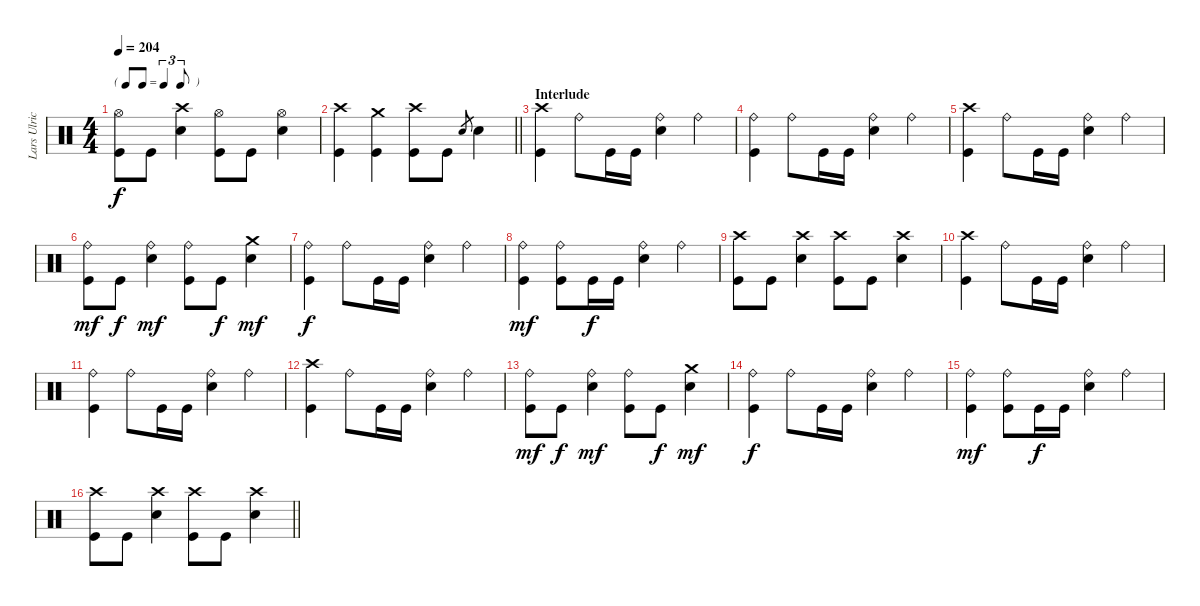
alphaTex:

\track ("Lars Ulrich" "Lars Ulric") {instrument percussion}
\staff {score}
\articulation defaults
\ts (4 4)
\tf triplet8th
\tempo 204
\clef neutral
\ks c
("Hi-Hat (open)" "Kick (hit)").8{dy f} "Kick (hit)".8 ("Crash high (hit)" "Snare (hit) 2").4 ("Hi-Hat (open)" "Kick (hit)").8 "Kick (hit)".8 ("Hi-Hat (open)" "Snare (hit) 2").4 |
\barLineRight lightlight
("Crash high (hit)" "Kick (hit)").4 ("Crash medium (hit)" "Kick (hit)").4 ("Crash high (hit)" "Kick (hit)").8 "Kick (hit)".8 "Snare (hit) 2".8{gr} "Snare (hit) 2".4 |
\section ("" "Interlude")
("Crash high (hit)" "Kick (hit)").4 "Ride (bell)".8 "Kick (hit)".16 "Kick (hit)".16 ("Ride (bell)" "Snare (hit) 2").4 "Ride (bell)".4 |
("Ride (bell)" "Kick (hit)").4 "Ride (bell)".8 "Kick (hit)".16 "Kick (hit)".16 ("Ride (bell)" "Snare (hit) 2").4 "Ride (bell)".4 |
("Crash high (hit)" "Kick (hit)").4 "Ride (bell)".8 "Kick (hit)".16 "Kick (hit)".16 ("Ride (bell)" "Snare (hit) 2").4 "Ride (bell)".4 |
("Ride (bell)" "Kick (hit)").8{dy mf} "Kick (hit)".8{dy f} ("Ride (bell)" "Snare (hit) 2").4{dy mf} ("Ride (bell)" "Kick (hit)").8 "Kick (hit)".8{dy f} ("Crash medium (hit)" "Snare (hit) 2").4{dy mf} |
("Ride (bell)" "Kick (hit)").4{dy f} "Ride (bell)".8 "Kick (hit)".16 "Kick (hit)".16 ("Ride (bell)" "Snare (hit) 2").4 "Ride (bell)".4 |
("Ride (bell)" "Kick (hit)").4{dy mf} ("Ride (bell)" "Kick (hit)").8 "Kick (hit)".16{dy f} "Kick (hit)".16 ("Ride (bell)" "Snare (hit) 2").4 "Ride (bell)".4 |
("Crash high (hit)" "Kick (hit)").8 "Kick (hit)".8 ("Crash high (hit)" "Snare (hit) 2").4 ("Crash high (hit)" "Kick (hit)").8 "Kick (hit)".8 ("Crash high (hit)" "Snare (hit) 2").4 |
("Crash high (hit)" "Kick (hit)").4 "Ride (bell)".8 "Kick (hit)".16 "Kick (hit)".16 ("Ride (bell)" "Snare (hit) 2").4 "Ride (bell)".4 |
("Ride (bell)" "Kick (hit)").4 "Ride (bell)".8 "Kick (hit)".16 "Kick (hit)".16 ("Ride (bell)" "Snare (hit) 2").4 "Ride (bell)".4 |
("Crash high (hit)" "Kick (hit)").4 "Ride (bell)".8 "Kick (hit)".16 "Kick (hit)".16 ("Ride (bell)" "Snare (hit) 2").4 "Ride (bell)".4 |
("Ride (bell)" "Kick (hit)").8{dy mf} "Kick (hit)".8{dy f} ("Ride (bell)" "Snare (hit) 2").4{dy mf} ("Ride (bell)" "Kick (hit)").8 "Kick (hit)".8{dy f} ("Crash medium (hit)" "Snare (hit) 2").4{dy mf} |
("Ride (bell)" "Kick (hit)").4{dy f} "Ride (bell)".8 "Kick (hit)".16 "Kick (hit)".16 ("Ride (bell)" "Snare (hit) 2").4 "Ride (bell)".4 |
("Ride (bell)" "Kick (hit)").4{dy mf} ("Ride (bell)" "Kick (hit)").8 "Kick (hit)".16{dy f} "Kick (hit)".16 ("Ride (bell)" "Snare (hit) 2").4 "Ride (bell)".4 |
\barLineRight lightlight
("Crash high (hit)" "Kick (hit)").8 "Kick (hit)".8 ("Crash high (hit)" "Snare (hit) 2").4 ("Crash high (hit)" "Kick (hit)").8 "Kick (hit)".8 ("Crash high (hit)" "Snare (hit) 2").4
